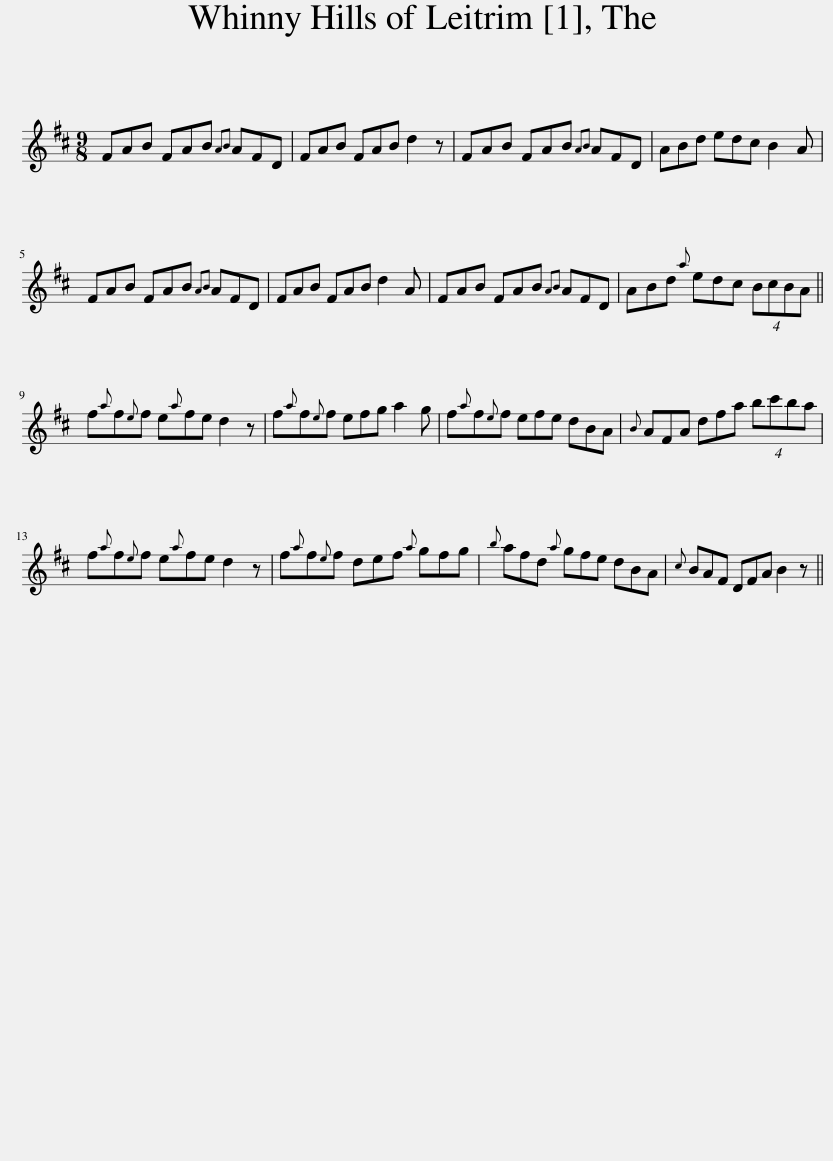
X:1
L:1/8
M:9/8
I:linebreak $
K:D
V:1 treble
V:1
 FAB FAB{AB} AFD | FAB FAB d2 z | FAB FAB{AB} AFD | ABd edc B2 A |$ FAB FAB{AB} AFD | %5
 FAB FAB d2 A | FAB FAB{AB} AFD | ABd{a} edc (4:3:4BcBA ||$ f{a}f{e}f e{a}fe d2 z | f{a}f{e}f efg a2 g | %10
 f{a}f{e}f efe dBA |{B} AFA dfa (4:3:4bc'ba |$ f{a}f{e}f e{a}fe d2 z | f{a}f{e}f def{a} gfg |{b} afd{a} gfe dBA | %15
{c} BAF DFA B2 z || %16
